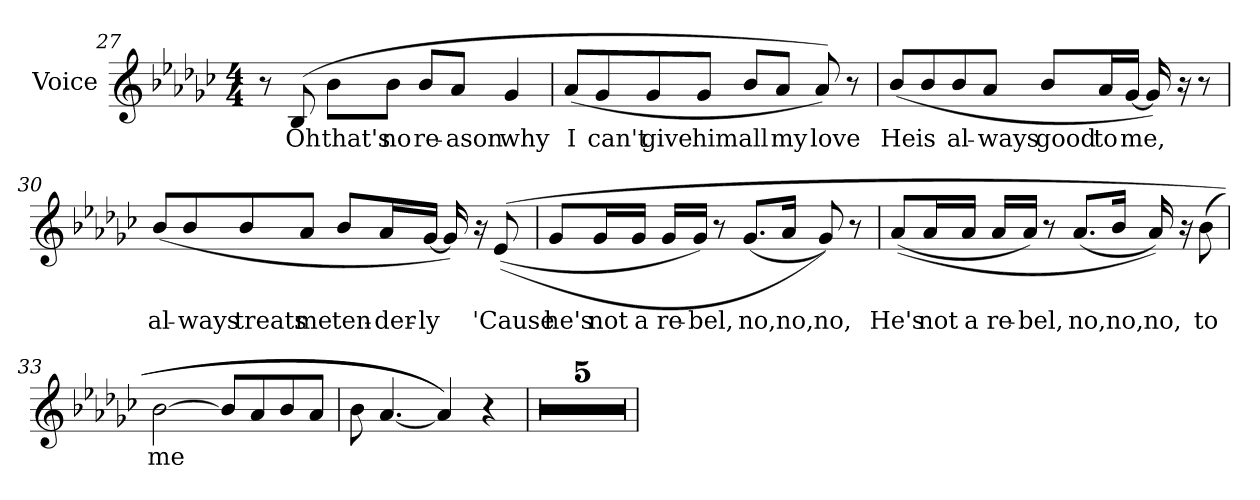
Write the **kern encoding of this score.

**kern	**text
*part1	*part1
*staff1	*staff1
*I"Voice	*
*I'Voice	*
!!LO:LB:g=z
*clefG2	*
*k[b-e-a-d-g-c-]	*
*G-:	*
*M4/4	*
=27	=27
8r	.
!	!LO:LY:b:color=#000000
(8B-i/	Oh
!	!LO:LY:b:color=#000000
8b-i\L	that's
!	!LO:LY:b:color=#000000
8b-i\J	no
!	!LO:LY:b:color=#000000
8b-i/L	re-
!	!LO:LY:b:color=#000000
8a-i/J	-ason
!	!LO:LY:b:color=#000000
4g-i/	why
=28	=28
!	!LO:LY:b:color=#000000
(8a-i/L	I
!	!LO:LY:b:color=#000000
8g-i/	can't
!	!LO:LY:b:color=#000000
8g-i/	give
!	!LO:LY:b:color=#000000
8g-i/J	him
!	!LO:LY:b:color=#000000
8b-i/L	all
!	!LO:LY:b:color=#000000
8a-i/J	my
!	!LO:LY:b:color=#000000
8a-i/))	love
8r	.
=29	=29
!	!LO:LY:b:color=#000000
(8b-i/L	He
!	!LO:LY:b:color=#000000
8b-i/	is
!	!LO:LY:b:color=#000000
8b-i/	al-
!	!LO:LY:b:color=#000000
8a-i/J	-ways
!	!LO:LY:b:color=#000000
8b-i/L	good
!	!LO:LY:b:color=#000000
16a-i/L	to
!	!LO:LY:b:color=#000000
[16g-i/JJ	me,
16g-i/])	.
16r	.
8r	.
!!LO:LB:g=z
=30	=30
!	!LO:LY:b:color=#000000
(8b-i/L	al-
!	!LO:LY:b:color=#000000
8b-i/	-ways
!	!LO:LY:b:color=#000000
8b-i/	treats
!	!LO:LY:b:color=#000000
8a-i/J	me
!	!LO:LY:b:color=#000000
8b-i/L	ten-
!	!LO:LY:b:color=#000000
16a-i/L	-der-
!	!LO:LY:b:color=#000000
[16g-i/JJ	-ly
16g-i/])	.
16r	.
!	!LO:LY:b:color=#000000
(((8e-i/	'Cause
=31	=31
!	!LO:LY:b:color=#000000
8g-i/L	he's
!	!LO:LY:b:color=#000000
16g-i/L	not
!	!LO:LY:b:color=#000000
16g-i/JJ	a
!	!LO:LY:b:color=#000000
16g-i/LL	re-
!	!LO:LY:b:color=#000000
16g-i/JJ)	-bel,
8r	.
!	!LO:LY:b:color=#000000
(8.g-i/L	no,
!	!LO:LY:b:color=#000000
16a-i/Jk	no,
!	!LO:LY:b:color=#000000
8g-i/))	no,
8r	.
!!LO:LB:g=z
=32	=32
!	!LO:LY:b:color=#000000
((8a-i/L	He's
!	!LO:LY:b:color=#000000
16a-i/L	not
!	!LO:LY:b:color=#000000
16a-i/JJ	a
!	!LO:LY:b:color=#000000
16a-i/LL	re-
!	!LO:LY:b:color=#000000
16a-i/JJ)	-bel,
8r	.
!	!LO:LY:b:color=#000000
(8.a-i/L	no,
!	!LO:LY:b:color=#000000
16b-i/Jk	no,
!	!LO:LY:b:color=#000000
16a-i/))	no,
16r	.
!	!LO:LY:b:color=#000000
(8b-i\	to
=33	=33
!	!LO:LY:b:color=#000000
[2b-i\	me
8b-i/L]	.
8a-i/	.
8b-i/	.
8a-i/J	.
=34	=34
8b-i\	.
[4.a-i/	.
4a-i/]))	.
4r	.
=35	=35
1r	.
=36	=36
1r	.
=37	=37
1r	.
!!LO:PB:g=z
=38	=38
1r	.
=39	=39
1r	.
=	=
*-	*-
